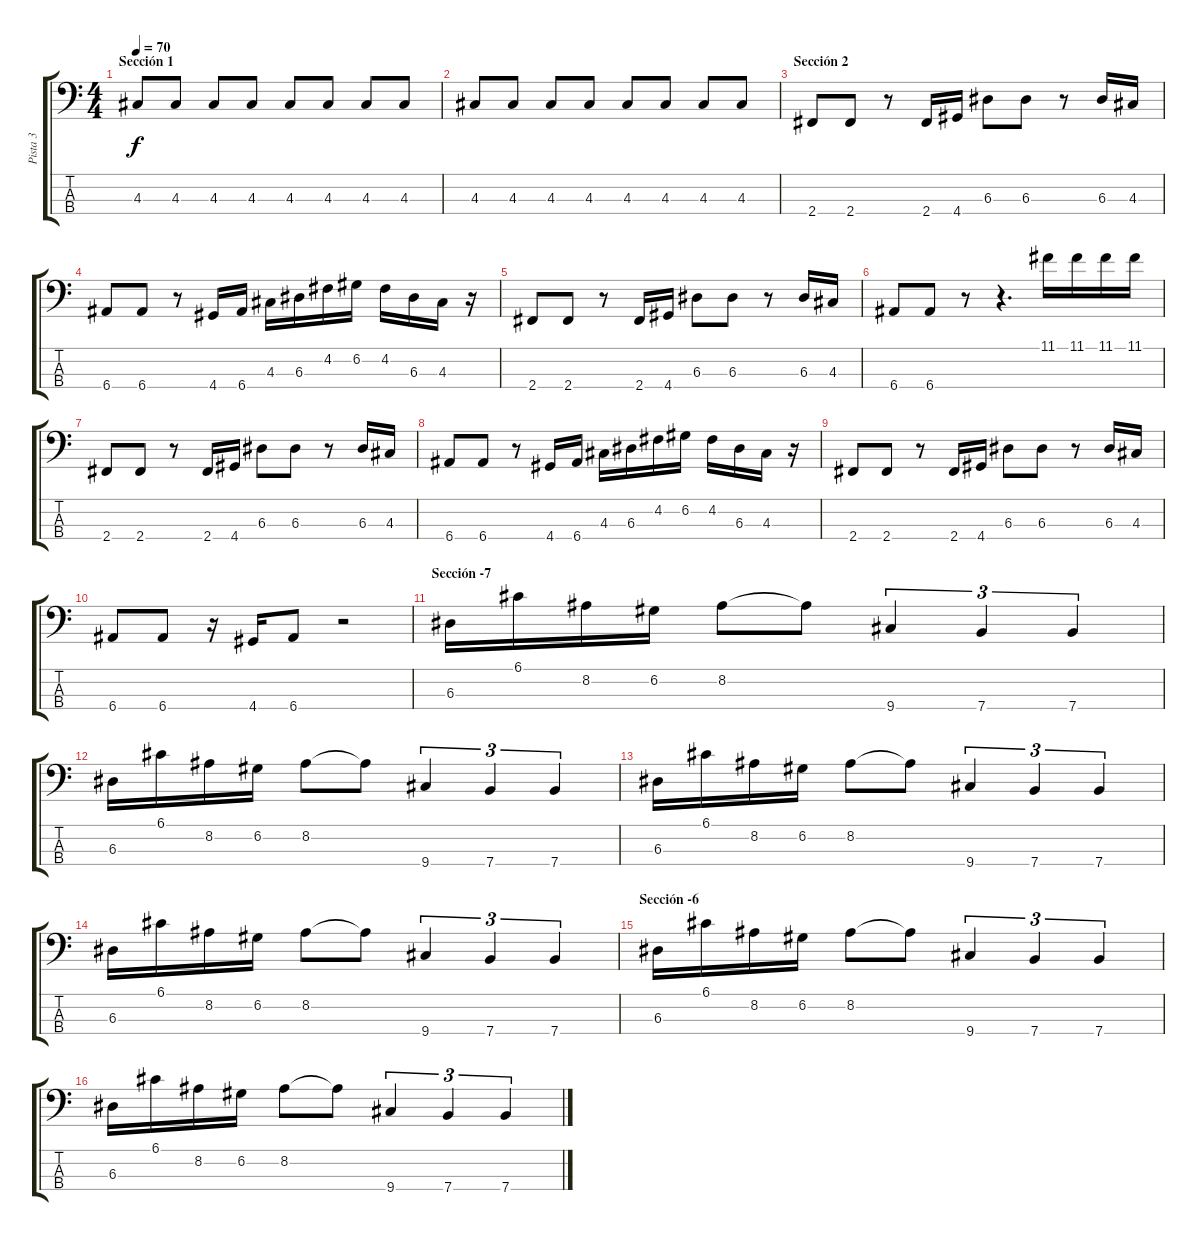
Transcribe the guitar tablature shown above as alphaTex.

\track ("Pista 3" "Pista 3") {instrument electricbasspick}
\staff {score tabs}
\tuning (G2 D2 A1 E1) {hide}
\ts (4 4)
\section ("" "Sección 1")
\tempo 70
\clef f4
\ks c
4.3.8{dy f} 4.3.8 4.3.8 4.3.8 4.3.8 4.3.8 4.3.8 4.3.8 |
4.3.8 4.3.8 4.3.8 4.3.8 4.3.8 4.3.8 4.3.8 4.3.8 |
\section ("" "Sección 2")
2.4.8 2.4.8 r.8 2.4.16 4.4.16 6.3.8 6.3.8 r.8 6.3.16 4.3.16 |
6.4.8 6.4.8 r.8 4.4.16 6.4.16 4.3.16 6.3.16 4.2.16 6.2.16 4.2.16 6.3.16 4.3.16 r.16 |
2.4.8 2.4.8 r.8 2.4.16 4.4.16 6.3.8 6.3.8 r.8 6.3.16 4.3.16 |
6.4.8 6.4.8 r.8 r.4{d} 11.1.16 11.1.16 11.1.16 11.1.16 |
2.4.8 2.4.8 r.8 2.4.16 4.4.16 6.3.8 6.3.8 r.8 6.3.16 4.3.16 |
6.4.8 6.4.8 r.8 4.4.16 6.4.16 4.3.16 6.3.16 4.2.16 6.2.16 4.2.16 6.3.16 4.3.16 r.16 |
2.4.8 2.4.8 r.8 2.4.16 4.4.16 6.3.8 6.3.8 r.8 6.3.16 4.3.16 |
6.4.8 6.4.8 r.16 4.4.16 6.4.8 r.2 |
\section ("" "Sección -7")
6.3.16 6.1.16 8.2.16 6.2.16 8.2.8 8.2{t}.8 9.4.4{tu (3 2)} 7.4.4{tu (3 2)} 7.4.4{tu (3 2)} |
6.3.16 6.1.16 8.2.16 6.2.16 8.2.8 8.2{t}.8 9.4.4{tu (3 2)} 7.4.4{tu (3 2)} 7.4.4{tu (3 2)} |
6.3.16 6.1.16 8.2.16 6.2.16 8.2.8 8.2{t}.8 9.4.4{tu (3 2)} 7.4.4{tu (3 2)} 7.4.4{tu (3 2)} |
6.3.16 6.1.16 8.2.16 6.2.16 8.2.8 8.2{t}.8 9.4.4{tu (3 2)} 7.4.4{tu (3 2)} 7.4.4{tu (3 2)} |
\section ("" "Sección -6")
6.3.16 6.1.16 8.2.16 6.2.16 8.2.8 8.2{t}.8 9.4.4{tu (3 2)} 7.4.4{tu (3 2)} 7.4.4{tu (3 2)} |
6.3.16 6.1.16 8.2.16 6.2.16 8.2.8 8.2{t}.8 9.4.4{tu (3 2)} 7.4.4{tu (3 2)} 7.4.4{tu (3 2)}
